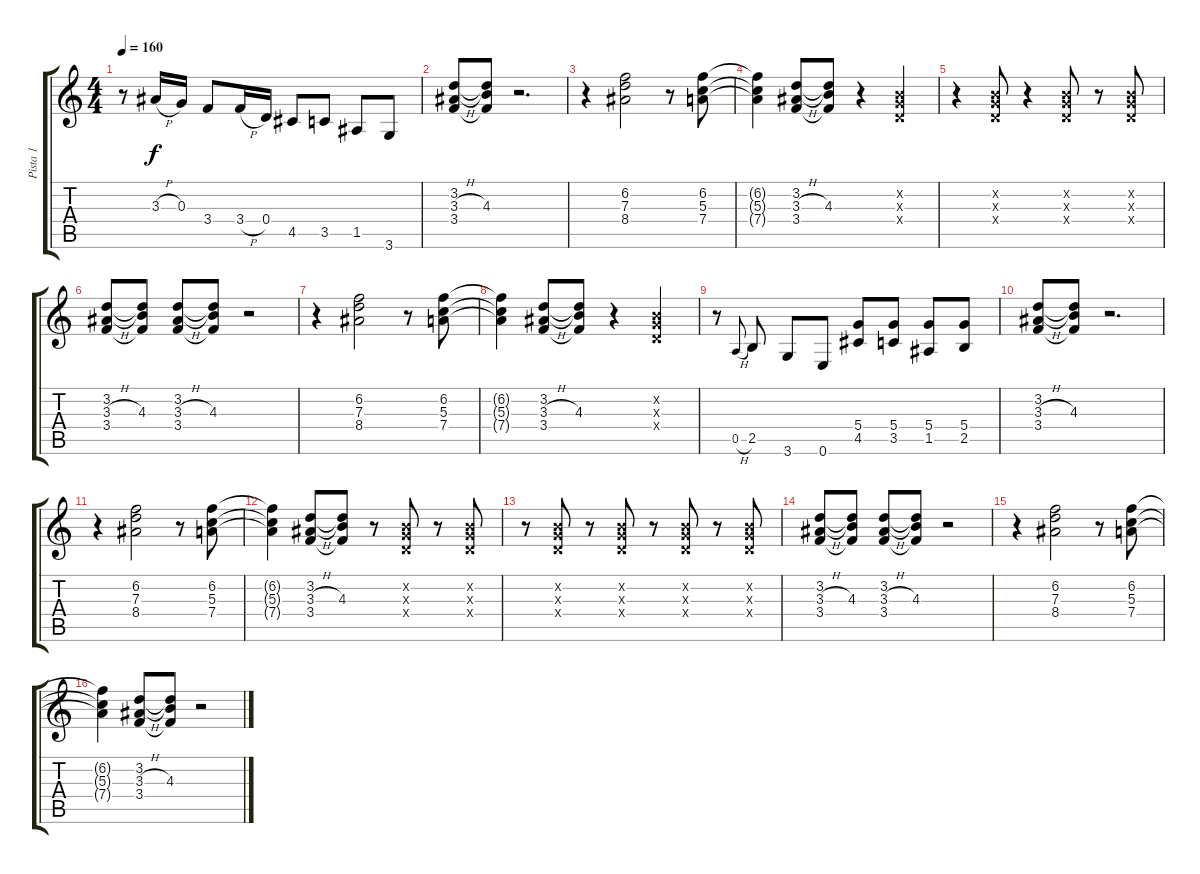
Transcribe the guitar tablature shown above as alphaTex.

\track ("Pista 1" "Pista 1") {instrument distortionguitar}
\staff {score tabs}
\tuning (E4 B3 G3 D3 A2 E2) {hide}
\ts (4 4)
\tempo 160
\clef g2
\ks c
r.8{dy f} 3.3{h}.16 0.3.16 3.4.8 3.4{h}.16 0.4.16 4.5.8 3.5.8 1.5.8 3.6.8 |
(3.2 3.3{h} 3.4).8 (3.2{t} 4.3 3.4{t}).8 r.2{d} |
r.4 (6.2 7.3 8.4).2 r.8 (6.2 5.3 7.4).8 |
(6.2{t} 5.3{t} 7.4{t}).4 (3.2 3.3{h} 3.4).8 (3.2{t} 4.3 3.4{t}).8 r.4 (0.2{x} 0.3{x} 0.4{x}).4 |
r.4 (0.2{x} 0.3{x} 0.4{x}).8 r.4 (0.2{x} 0.3{x} 0.4{x}).8 r.8 (0.2{x} 0.3{x} 0.4{x}).8 |
(3.2 3.3{h} 3.4).8 (3.2{t} 4.3 3.4{t}).8 (3.2 3.3{h} 3.4).8 (3.2{t} 4.3 3.4{t}).8 r.2 |
r.4 (6.2 7.3 8.4).2 r.8 (6.2 5.3 7.4).8 |
(6.2{t} 5.3{t} 7.4{t}).4 (3.2 3.3{h} 3.4).8 (3.2{t} 4.3 3.4{t}).8 r.4 (0.2{x} 0.3{x} 0.4{x}).4 |
r.8 0.5{h}.8{gr onbeat} 2.5.8 3.6.8 0.6.8 (5.4 4.5).8 (5.4 3.5).8 (5.4 1.5).8 (5.4 2.5).8 |
(3.2 3.3{h} 3.4).8 (3.2{t} 4.3 3.4{t}).8 r.2{d} |
r.4 (6.2 7.3 8.4).2 r.8 (6.2 5.3 7.4).8 |
(6.2{t} 5.3{t} 7.4{t}).4 (3.2 3.3{h} 3.4).8 (3.2{t} 4.3 3.4{t}).8 r.8 (0.2{x} 0.3{x} 0.4{x}).8 r.8 (0.2{x} 0.3{x} 0.4{x}).8 |
r.8 (0.2{x} 0.3{x} 0.4{x}).8 r.8 (0.2{x} 0.3{x} 0.4{x}).8 r.8 (0.2{x} 0.3{x} 0.4{x}).8 r.8 (0.2{x} 0.3{x} 0.4{x}).8 |
(3.2 3.3{h} 3.4).8 (3.2{t} 4.3 3.4{t}).8 (3.2 3.3{h} 3.4).8 (3.2{t} 4.3 3.4{t}).8 r.2 |
r.4 (6.2 7.3 8.4).2 r.8 (6.2 5.3 7.4).8 |
(6.2{t} 5.3{t} 7.4{t}).4 (3.2 3.3{h} 3.4).8 (3.2{t} 4.3 3.4{t}).8 r.2
